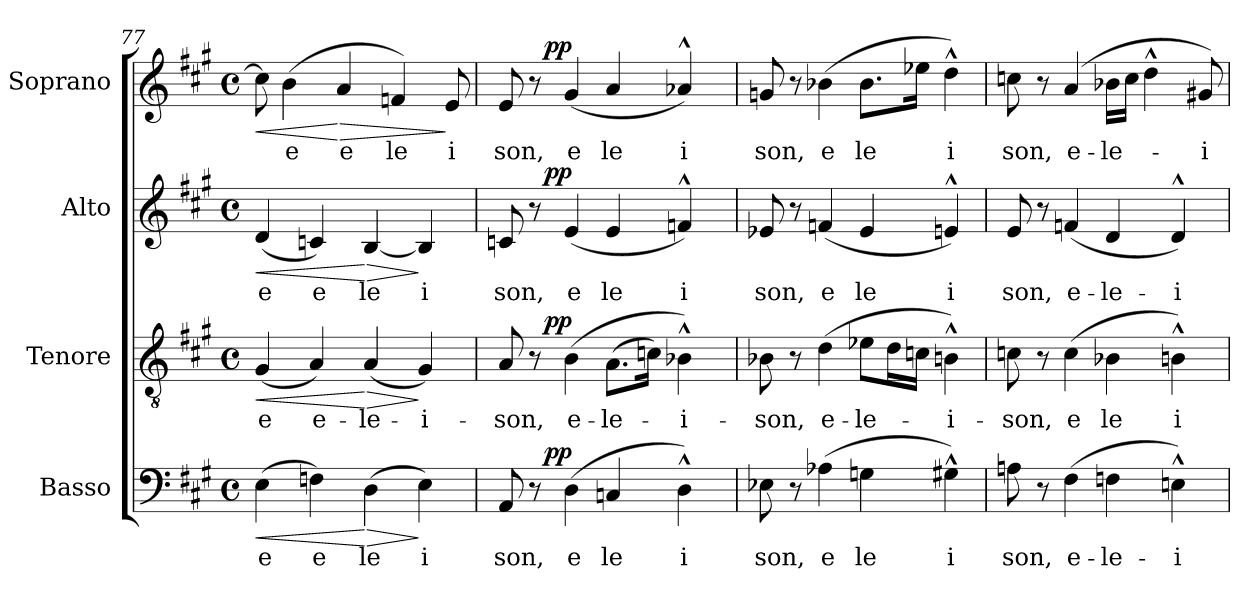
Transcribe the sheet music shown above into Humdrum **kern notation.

**kern	**text	**dynam	**kern	**text	**dynam	**kern	**text	**dynam	**kern	**text	**dynam
*part4	*part4	*part4	*part3	*part3	*part3	*part2	*part2	*part2	*part1	*part1	*part1
*staff4	*staff4	*staff4	*staff3	*staff3	*staff3	*staff2	*staff2	*staff2	*staff1	*staff1	*staff1
*I"Basso	*	*	*I"Tenore	*	*	*I"Alto	*	*	*I"Soprano	*	*
*clefF4	*	*	*clefGv2	*	*	*clefG2	*	*	*clefG2	*	*
*k[f#c#g#]	*	*	*k[f#c#g#]	*	*	*k[f#c#g#]	*	*	*k[f#c#g#]	*	*
*A:	*	*	*A:	*	*	*A:	*	*	*A:	*	*
*M4/4	*	*	*M4/4	*	*	*M4/4	*	*	*M4/4	*	*
*met(c)	*	*	*met(c)	*	*	*met(c)	*	*	*met(c)	*	*
=77	=77	=77	=77	=77	=77	=77	=77	=77	=77	=77	=77
!	!LO:LY:b:cj	!LO:HP:b	!	!LO:LY:b:cj	!LO:HP:b	!	!LO:LY:b:cj	!LO:HP:b	!	!	!LO:HP:b
(>4E\	e	<	(<4G#/	-e	<	(<4d/	e	<	8cc\]	.	<
!	!	!	!	!	!	!	!	!	!	!LO:LY:b:cj	!
.	.	.	.	.	.	.	.	.	(>4b\	e	.
!	!LO:LY:b:cj	!	!	!LO:LY:b:cj	!	!	!LO:LY:b:cj	!	!	!	!
4Fn\)	e	.	4A/)	e-	.	4cn/)	e	.	.	.	.
!	!	!	!	!	!	!	!	!	!	!LO:LY:b:cj	!LO:HP:n=1:b
.	.	.	.	.	.	.	.	.	4a/	e	[ >
!	!LO:LY:b:cj	!LO:HP:n=1:b	!	!LO:LY:b:cj	!LO:HP:n=1:b	!	!LO:LY:b:cj	!LO:HP:n=1:b	!	!	!
(>4D\	le	[ >	(<4A/	-le-	[ >	[<4B/	le	[ >	.	.	.
!	!	!	!	!	!	!	!	!	!	!LO:LY:b:cj	!
.	.	.	.	.	.	.	.	.	4fn/)	le	.
!	!LO:LY:b:cj	!	!	!LO:LY:b:cj	!	!	!LO:LY:b:cj	!	!	!	!
4E\)	i	]	4G#/)	-i-	]	4B/]	i	]	.	.	.
!	!	!	!	!	!	!	!	!	!	!LO:LY:b:cj	!
.	.	.	.	.	.	.	.	.	8e/	i	]
=78	=78	=78	=78	=78	=78	=78	=78	=78	=78	=78	=78
!	!LO:LY:b:cj	!	!	!LO:LY:b:cj	!	!	!LO:LY:b:cj	!	!	!LO:LY:b:cj	!
*^	*	*	*^	*	*	*^	*	*	*^	*	*
8AA/	8ryy	son,	.	8A/	8ryy	-son,	.	8cn/	8ryy	son,	.	8e/	8ryy	son,	.
8r	32.ryy	.	.	8r	32.ryy	.	.	8r	32.ryy	.	.	8r	32.ryy	.	.
!	!	!	!LO:DY:a	!	!	!	!LO:DY:a	!	!	!	!LO:DY:a	!	!	!	!LO:DY:a
.	2ryy	.	pp	.	2ryy	.	pp	.	2ryy	.	pp	.	2ryy	.	pp
!	!	!LO:LY:b:cj	!	!	!	!LO:LY:b:cj	!	!	!	!LO:LY:b:cj	!	!	!	!LO:LY:b:cj	!
(>4D\	.	e	.	(>4B\	.	e-	.	(<4e/	.	e	.	(<4g#/	.	e	.
!	!	!LO:LY:b:cj	!	!	!	!LO:LY:b:cj	!	!	!	!LO:LY:b:cj	!	!	!	!LO:LY:b:cj	!
4Cn/	.	le	.	(>8.A\L	.	-le-	.	4e/	.	le	.	4a/	.	le	.
.	4ryy	.	.	.	4ryy	.	.	.	4ryy	.	.	.	4ryy	.	.
.	.	.	.	16cn\J)	.	.	.	.	.	.	.	.	.	.	.
!	!	!LO:LY:b:cj	!	!	!	!LO:LY:b:cj	!	!	!	!LO:LY:b:cj	!	!	!	!LO:LY:b:cj	!
4D^^>\)	.	i	.	4B-X^^>\)	.	-i-	.	4fn^^>/)	.	i	.	4a-X^^>/)	.	i	.
.	16ryy	.	.	.	16ryy	.	.	.	16ryy	.	.	.	16ryy	.	.
.	64ryy	.	.	.	64ryy	.	.	.	64ryy	.	.	.	64ryy	.	.
=79	=79	=79	=79	=79	=79	=79	=79	=79	=79	=79	=79	=79	=79	=79	=79
!	!	!LO:LY:b:cj	!	!	!	!LO:LY:b:cj	!	!	!	!LO:LY:b:cj	!	!	!	!LO:LY:b:cj	!
*v	*v	*	*	*	*	*	*	*v	*v	*	*	*v	*v	*	*
*	*	*	*v	*v	*	*	*	*	*	*	*	*
8E-X\	son,	.	8B-X\	-son,	.	8e-X/	son,	.	8gn/	son,	.
8r	.	.	8r	.	.	8r	.	.	8r	.	.
!	!LO:LY:b:cj	!	!	!LO:LY:b:cj	!	!	!LO:LY:b:cj	!	!	!LO:LY:b:cj	!
(>4A-X\	e	.	(>4d\	e-	.	(<4fn/	e	.	(>4b-X\	e	.
!	!LO:LY:b:cj	!	!	!LO:LY:b:cj	!	!	!LO:LY:b:cj	!	!	!LO:LY:b:cj	!
4Gn\	le	.	8e-X\L	-le-	.	4e-/	le	.	8.b-\L	le	.
.	.	.	16d\	.	.	.	.	.	.	.	.
.	.	.	16cn\J	.	.	.	.	.	16ee-X\J	.	.
!	!LO:LY:b:cj	!	!	!LO:LY:b:cj	!	!	!LO:LY:b:cj	!	!	!LO:LY:b:cj	!
4G#X^^>\)	i	.	4Bn^^>\)	-i-	.	4en^^>/)	i	.	4dd^^>\)	i	.
!!LO:LB:g=z
=80	=80	=80	=80	=80	=80	=80	=80	=80	=80	=80	=80
!	!LO:LY:b:cj	!	!	!LO:LY:b:cj	!	!	!LO:LY:b:cj	!	!	!LO:LY:b:cj	!
8An\	son,	.	8cn\	-son,	.	8e/	son,	.	8ccn\	son,	.
8r	.	.	8r	.	.	8r	.	.	8r	.	.
!	!LO:LY:b:cj	!	!	!LO:LY:b:cj	!	!	!LO:LY:b:cj	!	!	!LO:LY:b:cj	!
(>4F#\	e-	.	(>4c\	e	.	(<4fn/	e-	.	(>4a/	e-	.
!	!LO:LY:b:cj	!	!	!LO:LY:b:cj	!	!	!LO:LY:b:cj	!	!	!LO:LY:b:cj	!
4Fn\	-le-	.	4B-X\	le	.	4d/	-le-	.	16b-X\L	-le-	.
.	.	.	.	.	.	.	.	.	16cc\J	.	.
.	.	.	.	.	.	.	.	.	4dd^^>\	.	.
!	!LO:LY:b:cj	!	!	!LO:LY:b:cj	!	!	!LO:LY:b:cj	!	!	!	!
4En^^>\)	-i-	.	4Bn^^>\)	i	.	4d^^>/)	-i-	.	.	.	.
!	!	!	!	!	!	!	!	!	!	!LO:LY:b:cj	!
.	.	.	.	.	.	.	.	.	8g#X/)	-i-	.
=	=	=	=	=	=	=	=	=	=	=	=
*-	*-	*-	*-	*-	*-	*-	*-	*-	*-	*-	*-
